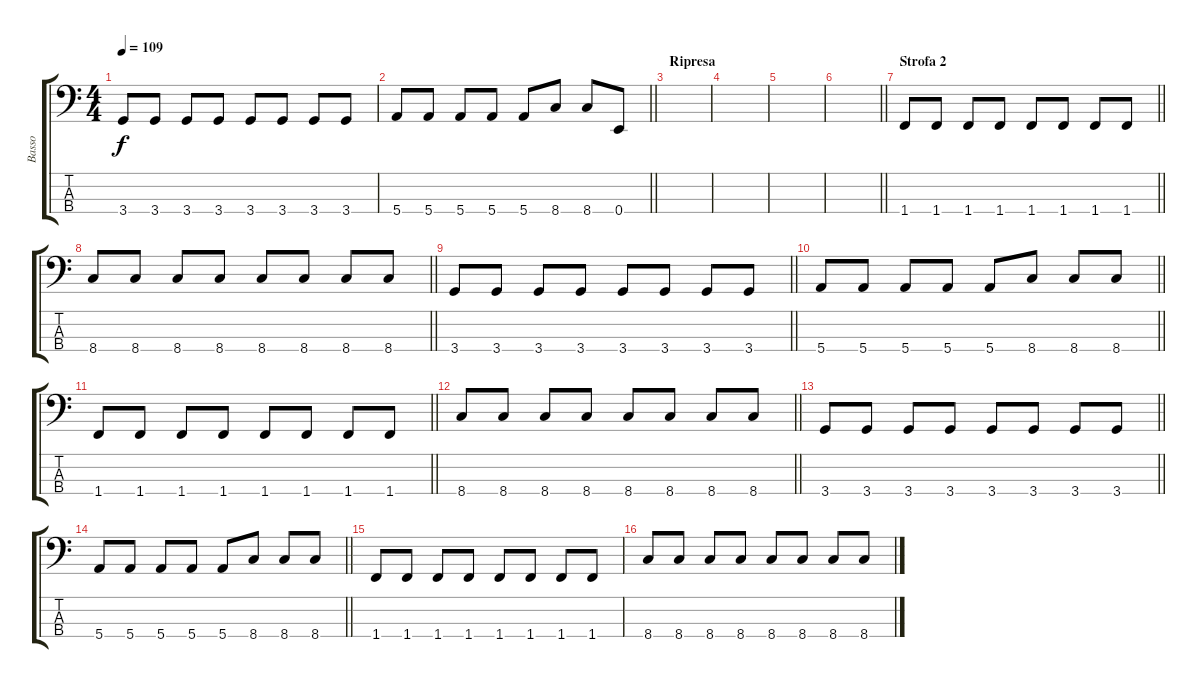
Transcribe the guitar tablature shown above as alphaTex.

\track ("Basso" "Basso") {instrument electricbassfinger}
\staff {score tabs}
\tuning (G2 D2 A1 E1) {hide}
\ts (4 4)
\tempo 109
\clef f4
\ks c
3.4.8{dy f} 3.4.8 3.4.8 3.4.8 3.4.8 3.4.8 3.4.8 3.4.8 |
\barLineRight lightlight
5.4.8 5.4.8 5.4.8 5.4.8 5.4.8 8.4.8 8.4.8 0.4.8 |
\section ("" "Ripresa")
|
|
|
\barLineRight lightlight
|
\section ("" "Strofa 2")
\barLineRight lightlight
1.4.8 1.4.8 1.4.8 1.4.8 1.4.8 1.4.8 1.4.8 1.4.8 |
\barLineRight lightlight
8.4.8 8.4.8 8.4.8 8.4.8 8.4.8 8.4.8 8.4.8 8.4.8 |
\barLineRight lightlight
3.4.8 3.4.8 3.4.8 3.4.8 3.4.8 3.4.8 3.4.8 3.4.8 |
\barLineRight lightlight
5.4.8 5.4.8 5.4.8 5.4.8 5.4.8 8.4.8 8.4.8 8.4.8 |
\barLineRight lightlight
1.4.8 1.4.8 1.4.8 1.4.8 1.4.8 1.4.8 1.4.8 1.4.8 |
\barLineRight lightlight
8.4.8 8.4.8 8.4.8 8.4.8 8.4.8 8.4.8 8.4.8 8.4.8 |
\barLineRight lightlight
3.4.8 3.4.8 3.4.8 3.4.8 3.4.8 3.4.8 3.4.8 3.4.8 |
\barLineRight lightlight
5.4.8 5.4.8 5.4.8 5.4.8 5.4.8 8.4.8 8.4.8 8.4.8 |
1.4.8 1.4.8 1.4.8 1.4.8 1.4.8 1.4.8 1.4.8 1.4.8 |
8.4.8 8.4.8 8.4.8 8.4.8 8.4.8 8.4.8 8.4.8 8.4.8
